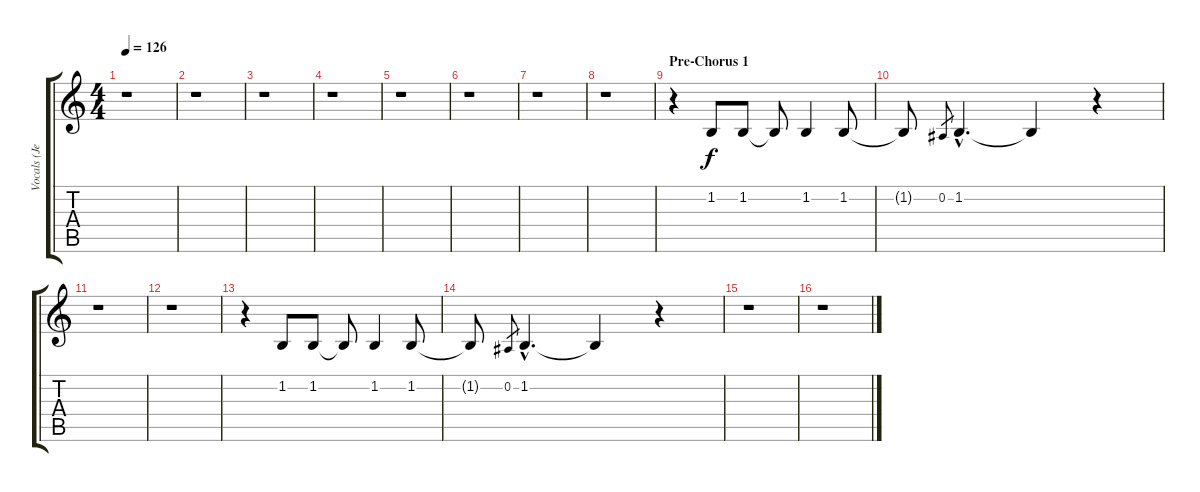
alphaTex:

\track ("Vocals (Jerry)" "Vocals (Je") {instrument lead2sawtooth}
\staff {score tabs}
\tuning (Eb4 Bb3 Gb3 Db3 Ab2 Eb2) {hide}
\ts (4 4)
\tempo 126
\clef g2
\ks c
r.1{dy f} |
r.1 |
r.1 |
r.1 |
r.1 |
r.1 |
r.1 |
r.1 |
\section ("" "Pre-Chorus 1")
r.4 1.2.8 1.2.8 1.2{t}.8 1.2.4 1.2.8 |
1.2{t}.8 0.2.8{gr} 1.2{hac}.4{d} 1.2{t}.4 r.4 |
r.1 |
r.1 |
r.4 1.2.8 1.2.8 1.2{t}.8 1.2.4 1.2.8 |
1.2{t}.8 0.2.8{gr} 1.2{hac}.4{d} 1.2{t}.4 r.4 |
r.1 |
r.1
